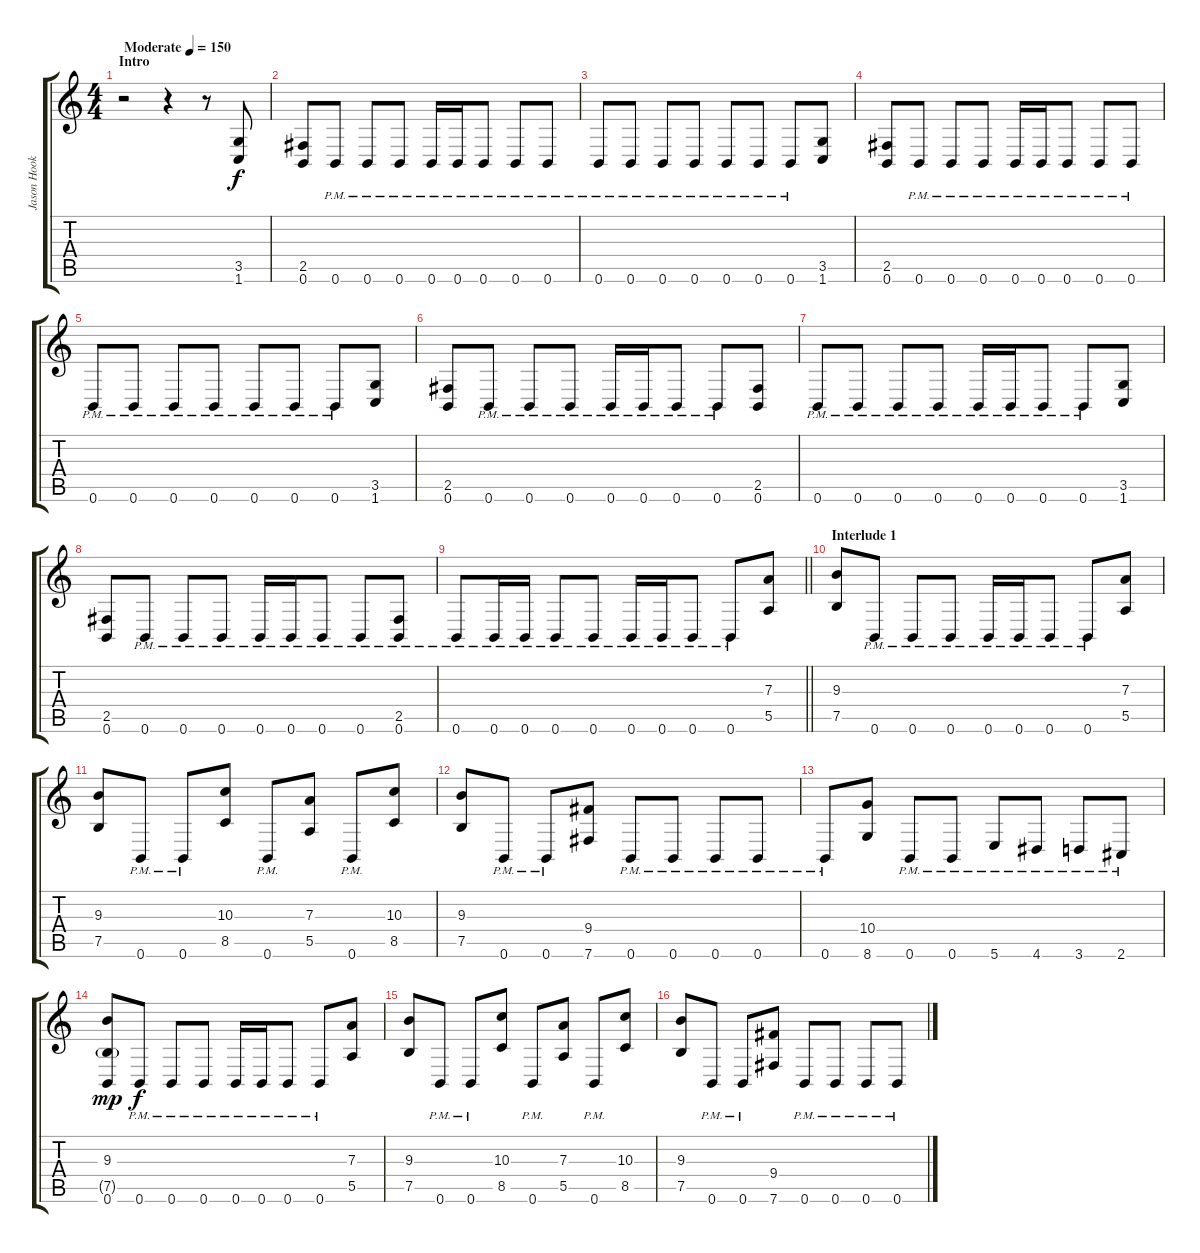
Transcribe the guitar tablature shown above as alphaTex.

\track ("Jason Hook" "Jason Hook") {instrument distortionguitar}
\staff {score tabs}
\tuning (B3 Gb3 D3 A2 E2 B1) {hide}
\ts (4 4)
\section ("" "Intro")
\tempo (150 "Moderate")
\clef g2
\ks c
r.2{dy f instrument distortionguitar} r.4 r.8 (3.5 1.6).8 |
(2.5 0.6).8 0.6{pm}.8 0.6{pm}.8 0.6{pm}.8 0.6{pm}.16 0.6{pm}.16 0.6{pm}.8 0.6{pm}.8 0.6{pm}.8 |
0.6{pm}.8 0.6{pm}.8 0.6{pm}.8 0.6{pm}.8 0.6{pm}.8 0.6{pm}.8 0.6{pm}.8 (3.5 1.6).8 |
(2.5 0.6).8 0.6{pm}.8 0.6{pm}.8 0.6{pm}.8 0.6{pm}.16 0.6{pm}.16 0.6{pm}.8 0.6{pm}.8 0.6{pm}.8 |
0.6{pm}.8 0.6{pm}.8 0.6{pm}.8 0.6{pm}.8 0.6{pm}.8 0.6{pm}.8 0.6{pm}.8 (3.5 1.6).8 |
(2.5 0.6).8 0.6{pm}.8 0.6{pm}.8 0.6{pm}.8 0.6{pm}.16 0.6{pm}.16 0.6{pm}.8 0.6{pm}.8 (2.5 0.6).8 |
0.6{pm}.8 0.6{pm}.8 0.6{pm}.8 0.6{pm}.8 0.6{pm}.16 0.6{pm}.16 0.6{pm}.8 0.6{pm}.8 (3.5 1.6).8 |
(2.5 0.6).8 0.6{pm}.8 0.6{pm}.8 0.6{pm}.8 0.6{pm}.16 0.6{pm}.16 0.6{pm}.8 0.6{pm}.8 (2.5 0.6{pm}).8 |
\barLineRight lightlight
0.6{pm}.8 0.6{pm}.16 0.6{pm}.16 0.6{pm}.8 0.6{pm}.8 0.6{pm}.16 0.6{pm}.16 0.6{pm}.8 0.6{pm}.8 (7.3 5.5).8 |
\section ("" "Interlude 1")
(9.3 7.5).8 0.6{pm}.8 0.6{pm}.8 0.6{pm}.8 0.6{pm}.16 0.6{pm}.16 0.6{pm}.8 0.6{pm}.8 (7.3 5.5).8 |
(9.3 7.5).8 0.6{pm}.8 0.6{pm}.8 (10.3 8.5).8 0.6{pm}.8 (7.3 5.5).8 0.6{pm}.8 (10.3 8.5).8 |
(9.3 7.5).8 0.6{pm}.8 0.6{pm}.8 (9.4 7.6).8 0.6{pm}.8 0.6{pm}.8 0.6{pm}.8 0.6{pm}.8 |
0.6{pm}.8 (10.4 8.6).8 0.6{pm}.8 0.6{pm}.8 5.6{pm}.8 4.6{pm}.8 3.6{pm}.8 2.6{pm}.8 |
(9.3 7.5{g} 0.6).8{dy mp} 0.6{pm}.8{dy f} 0.6{pm}.8 0.6{pm}.8 0.6{pm}.16 0.6{pm}.16 0.6{pm}.8 0.6{pm}.8 (7.3 5.5).8 |
(9.3 7.5).8 0.6{pm}.8 0.6{pm}.8 (10.3 8.5).8 0.6{pm}.8 (7.3 5.5).8 0.6{pm}.8 (10.3 8.5).8 |
(9.3 7.5).8 0.6{pm}.8 0.6{pm}.8 (9.4 7.6).8 0.6{pm}.8 0.6{pm}.8 0.6{pm}.8 0.6{pm}.8
